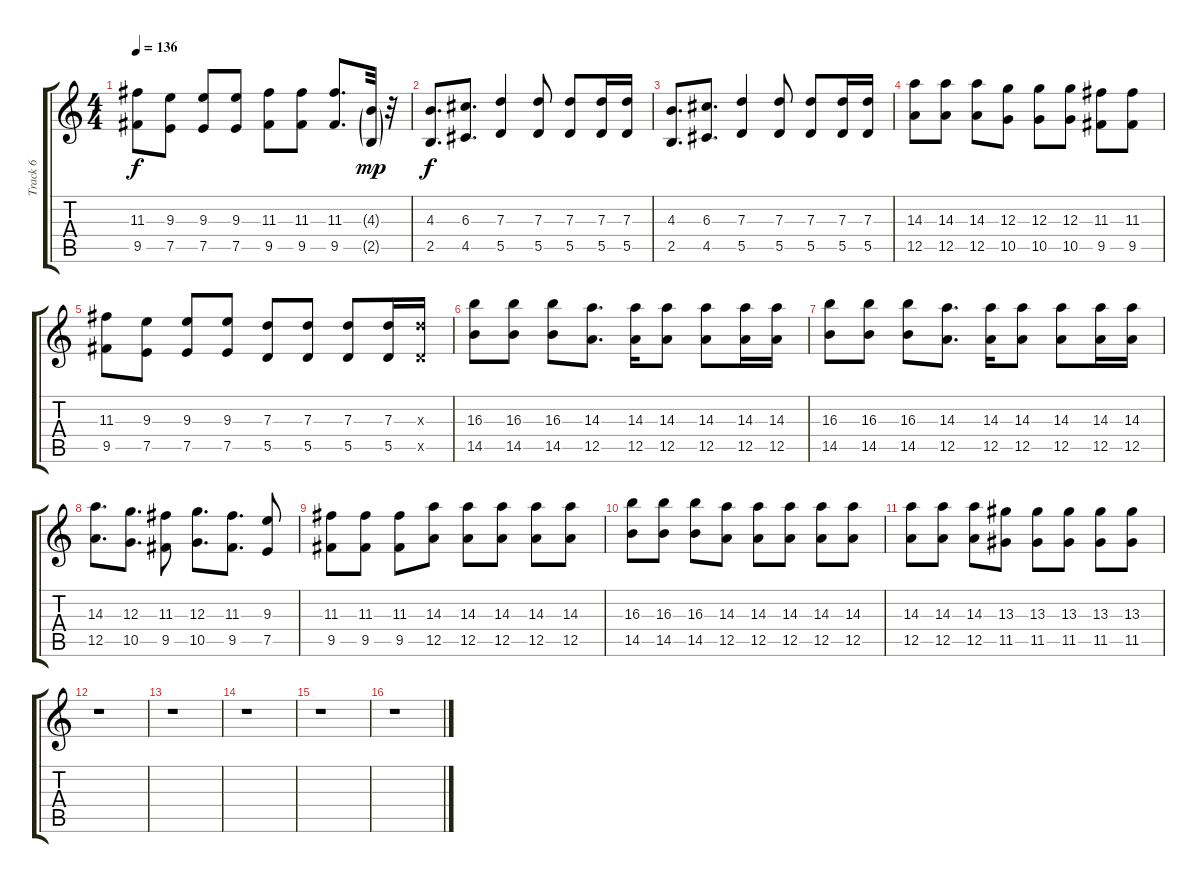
\track ("Track 6" "Track 6") {instrument distortionguitar}
\staff {score tabs}
\tuning (E4 B3 G3 D3 A2 E2) {hide}
\ts (4 4)
\tempo 136
\clef g2
\ks c
(11.3 9.5).8{dy f} (9.3 7.5).8 (9.3 7.5).8 (9.3 7.5).8 (11.3 9.5).8 (11.3 9.5).8 (11.3 9.5).8{d} (4.3{g} 2.5{g}).32{dy mp} r.32 |
(4.3 2.5).8{d dy f} (6.3 4.5).8{d} (7.3 5.5).4 (7.3 5.5).8 (7.3 5.5).8 (7.3 5.5).16 (7.3 5.5).16 |
(4.3 2.5).8{d} (6.3 4.5).8{d} (7.3 5.5).4 (7.3 5.5).8 (7.3 5.5).8 (7.3 5.5).16 (7.3 5.5).16 |
(14.3 12.5).8 (14.3 12.5).8 (14.3 12.5).8 (12.3 10.5).8 (12.3 10.5).8 (12.3 10.5).8 (11.3 9.5).8 (11.3 9.5).8 |
(11.3 9.5).8 (9.3 7.5).8 (9.3 7.5).8 (9.3 7.5).8 (7.3 5.5).8 (7.3 5.5).8 (7.3 5.5).8 (7.3 5.5).16 (7.3{x} 5.5{x}).16 |
(16.3 14.5).8 (16.3 14.5).8 (16.3 14.5).8 (14.3 12.5).8{d} (14.3 12.5).16 (14.3 12.5).8 (14.3 12.5).8 (14.3 12.5).16 (14.3 12.5).16 |
(16.3 14.5).8 (16.3 14.5).8 (16.3 14.5).8 (14.3 12.5).8{d} (14.3 12.5).16 (14.3 12.5).8 (14.3 12.5).8 (14.3 12.5).16 (14.3 12.5).16 |
(14.3 12.5).8{d} (12.3 10.5).8{d} (11.3 9.5).8 (12.3 10.5).8{d} (11.3 9.5).8{d} (9.3 7.5).8 |
(11.3 9.5).8 (11.3 9.5).8 (11.3 9.5).8 (14.3 12.5).8 (14.3 12.5).8 (14.3 12.5).8 (14.3 12.5).8 (14.3 12.5).8 |
(16.3 14.5).8 (16.3 14.5).8 (16.3 14.5).8 (14.3 12.5).8 (14.3 12.5).8 (14.3 12.5).8 (14.3 12.5).8 (14.3 12.5).8 |
(14.3 12.5).8 (14.3 12.5).8 (14.3 12.5).8 (13.3 11.5).8 (13.3 11.5).8 (13.3 11.5).8 (13.3 11.5).8 (13.3 11.5).8 |
r.1 |
r.1 |
r.1 |
r.1 |
r.1
